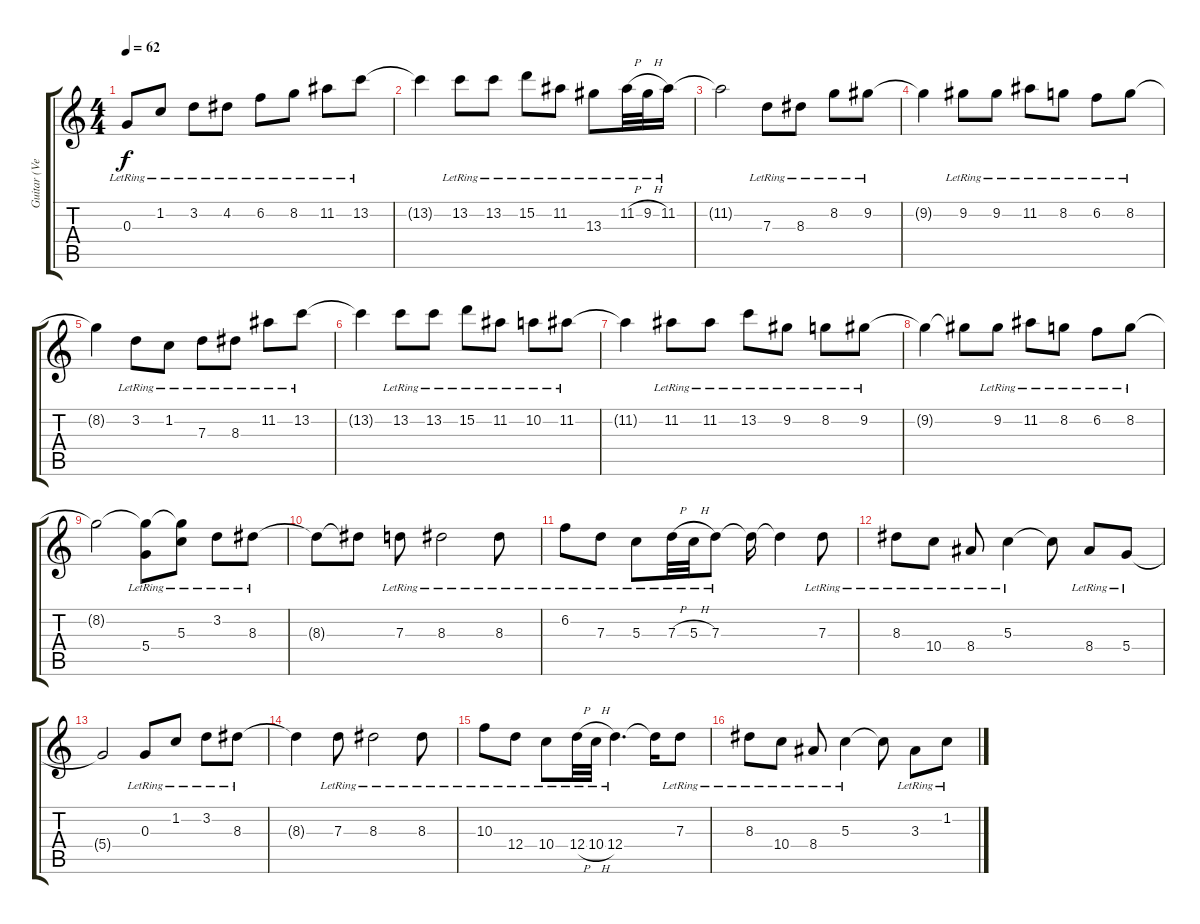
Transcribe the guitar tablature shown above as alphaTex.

\track ("Guitar (Very easy)" "Guitar (Ve") {instrument acousticguitarsteel}
\staff {score tabs}
\tuning (E4 B3 G3 D3 A2 E2) {hide}
\ts (4 4)
\tempo 62
\clef g2
\ks c
0.3{lr}.8{dy f} 1.2{lr}.8 3.2{lr}.8 4.2{lr}.8 6.2{lr}.8 8.2{lr}.8 11.2{lr}.8 13.2{lr}.8 |
13.2{t}.4 13.2{lr}.8 13.2{lr}.8 15.2{lr}.8 11.2{lr}.8 13.3{lr}.8 11.2{h lr}.32 9.2{h lr}.32 11.2{lr}.16 |
11.2{t}.2 7.3{lr}.8 8.3{lr}.8 8.2{lr}.8 9.2{lr}.8 |
9.2{t}.4 9.2{lr}.8 9.2{lr}.8 11.2{lr}.8 8.2{lr}.8 6.2{lr}.8 8.2{lr}.8 |
8.2{t}.4 3.2{lr}.8 1.2{lr}.8 7.3{lr}.8 8.3{lr}.8 11.2{lr}.8 13.2{lr}.8 |
13.2{t}.4 13.2{lr}.8 13.2{lr}.8 15.2{lr}.8 11.2{lr}.8 10.2{lr}.8 11.2{lr}.8 |
11.2{t}.4 11.2{lr}.8 11.2{lr}.8 13.2{lr}.8 9.2{lr}.8 8.2{lr}.8 9.2{lr}.8 |
9.2{t}.4 9.2{t}.8 9.2{lr}.8 11.2{lr}.8 8.2{lr}.8 6.2{lr}.8 8.2{lr}.8 |
8.2{t}.2 (8.2{t} 5.4{lr}).8 (8.2{t} 5.3{lr}).8 3.2{lr}.8 8.3{lr}.8 |
8.3{t}.8 8.3{t}.8 7.3{lr}.8 8.3{lr}.2 8.3{lr}.8 |
6.2{lr}.8 7.3{lr}.8 5.3{lr}.8 7.3{h lr}.32 5.3{h lr}.32 7.3{lr}.8 7.3{t}.16 7.3{t}.4 7.3{lr}.8 |
8.3{lr}.8 10.4{lr}.8 8.4{lr}.8 5.3{lr}.4 5.3{t}.8 8.4{lr}.8 5.4{lr}.8 |
5.4{t}.2 0.3{lr}.8 1.2{lr}.8 3.2{lr}.8 8.3{lr}.8 |
8.3{t}.4 7.3{lr}.8 8.3{lr}.2 8.3{lr}.8 |
10.3{lr}.8 12.4{lr}.8 10.4{lr}.8 12.4{h lr}.32 10.4{h lr}.32 12.4{lr}.4{d} 12.4{t}.16 7.3{lr}.8 |
8.3{lr}.8 10.4{lr}.8 8.4{lr}.8 5.3{lr}.4 5.3{t}.8 3.3{lr}.8 1.2{lr}.8
